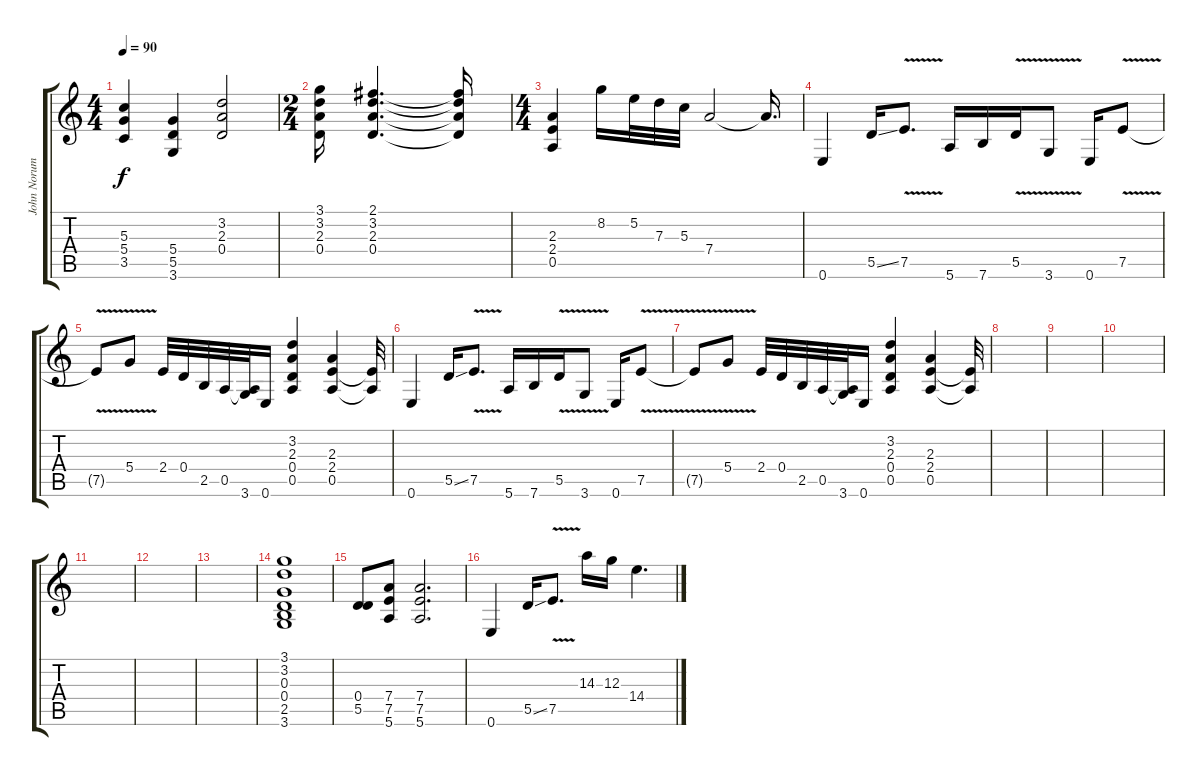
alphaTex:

\track ("John Norum" "John Norum") {instrument distortionguitar}
\staff {score tabs}
\tuning (E4 B3 G3 D3 A2 E2) {hide}
\ts (4 4)
\tempo 90
\clef g2
\ks c
(5.3 5.4 3.5).4{dy f} (5.4 5.5 3.6).4 (3.2 2.3 0.4).2 |
\ts (2 4)
(3.1 3.2 2.3 0.4).16 (2.1 3.2 2.3 0.4).4{d} (2.1{t} 3.2{t} 2.3{t} 0.4{t}).16 |
\ts (4 4)
(2.3 2.4 0.5).4 8.2.16 5.2.32 7.3.32 5.3.32 7.4.2 7.4{t}.16{d} |
0.6.4 5.5{ss}.16 7.5{v}.8{d} 5.6.16 7.6.16 5.5{v}.16 3.6{v}.8 0.6.16 7.5{v}.8 |
7.5{t}.8 5.4{v}.8 2.4.32 0.4.32 2.5.32 0.5.32 (0.5{t} 3.6).32 0.6.16 (3.2 2.3 0.4 0.5).4 (2.3 2.4 0.5).4 (2.4{t} 0.5{t}).32 |
0.6.4 5.5{ss}.16 7.5{v}.8{d} 5.6.16 7.6.16 5.5{v}.16 3.6{v}.8 0.6.16 7.5{v}.8 |
7.5{t}.8 5.4{v}.8 2.4.32 0.4.32 2.5.32 0.5.32 (0.5{t} 3.6).32 0.6.16 (3.2 2.3 0.4 0.5).4 (2.3 2.4 0.5).4 (2.4{t} 0.5{t}).32 |
|
|
|
|
|
|
(3.1 3.2 0.3 0.4 2.5 3.6).1 |
(0.4 5.5).8 (7.4 7.5 5.6).8 (7.4 7.5 5.6).2{d} |
0.6.4 5.5{ss}.16 7.5{v}.8{d} 14.3.16 12.3.16 14.4.4{d}
